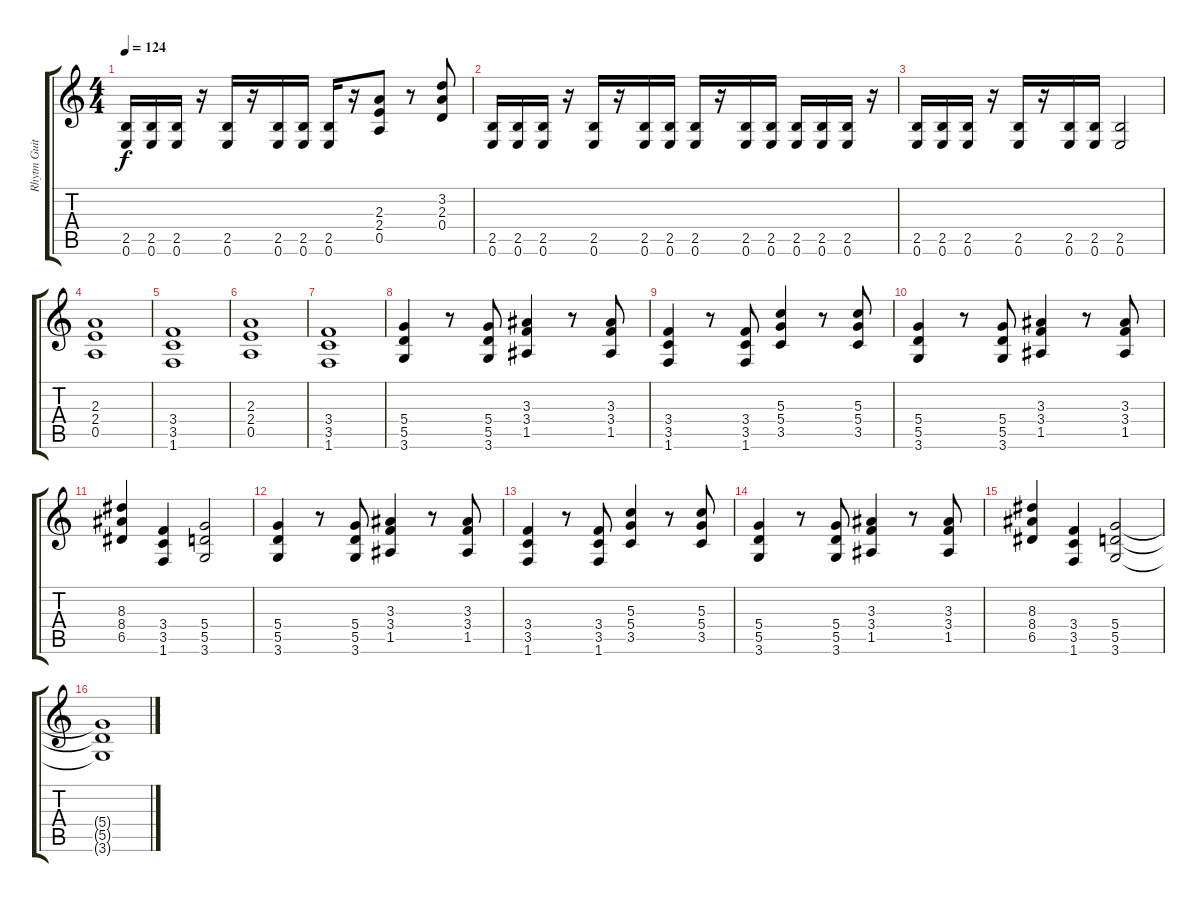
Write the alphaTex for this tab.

\track ("Rhytm Guitar" "Rhytm Guit") {instrument distortionguitar}
\staff {score tabs}
\tuning (E4 B3 G3 D3 A2 E2) {hide}
\ts (4 4)
\tempo 124
\clef g2
\ks c
(2.5 0.6).16{dy f} (2.5 0.6).16 (2.5 0.6).16 r.16 (2.5 0.6).16 r.16 (2.5 0.6).16 (2.5 0.6).16 (2.5 0.6).16 r.16 (2.3 2.4 0.5).8 r.8 (3.2 2.3 0.4).8 |
(2.5 0.6).16 (2.5 0.6).16 (2.5 0.6).16 r.16 (2.5 0.6).16 r.16 (2.5 0.6).16 (2.5 0.6).16 (2.5 0.6).16 r.16 (2.5 0.6).16 (2.5 0.6).16 (2.5 0.6).16 (2.5 0.6).16 (2.5 0.6).16 r.16 |
(2.5 0.6).16 (2.5 0.6).16 (2.5 0.6).16 r.16 (2.5 0.6).16 r.16 (2.5 0.6).16 (2.5 0.6).16 (2.5 0.6).2 |
(2.3 2.4 0.5).1 |
(3.4 3.5 1.6).1 |
(2.3 2.4 0.5).1 |
(3.4 3.5 1.6).1 |
(5.4 5.5 3.6).4 r.8 (5.4 5.5 3.6).8 (3.3 3.4 1.5).4 r.8 (3.3 3.4 1.5).8 |
(3.4 3.5 1.6).4 r.8 (3.4 3.5 1.6).8 (5.3 5.4 3.5).4 r.8 (5.3 5.4 3.5).8 |
(5.4 5.5 3.6).4 r.8 (5.4 5.5 3.6).8 (3.3 3.4 1.5).4 r.8 (3.3 3.4 1.5).8 |
(8.3 8.4 6.5).4 (3.4 3.5 1.6).4 (5.4 5.5 3.6).2 |
(5.4 5.5 3.6).4 r.8 (5.4 5.5 3.6).8 (3.3 3.4 1.5).4 r.8 (3.3 3.4 1.5).8 |
(3.4 3.5 1.6).4 r.8 (3.4 3.5 1.6).8 (5.3 5.4 3.5).4 r.8 (5.3 5.4 3.5).8 |
(5.4 5.5 3.6).4 r.8 (5.4 5.5 3.6).8 (3.3 3.4 1.5).4 r.8 (3.3 3.4 1.5).8 |
(8.3 8.4 6.5).4 (3.4 3.5 1.6).4 (5.4 5.5 3.6).2 |
(5.4{t} 5.5{t} 3.6{t}).1
